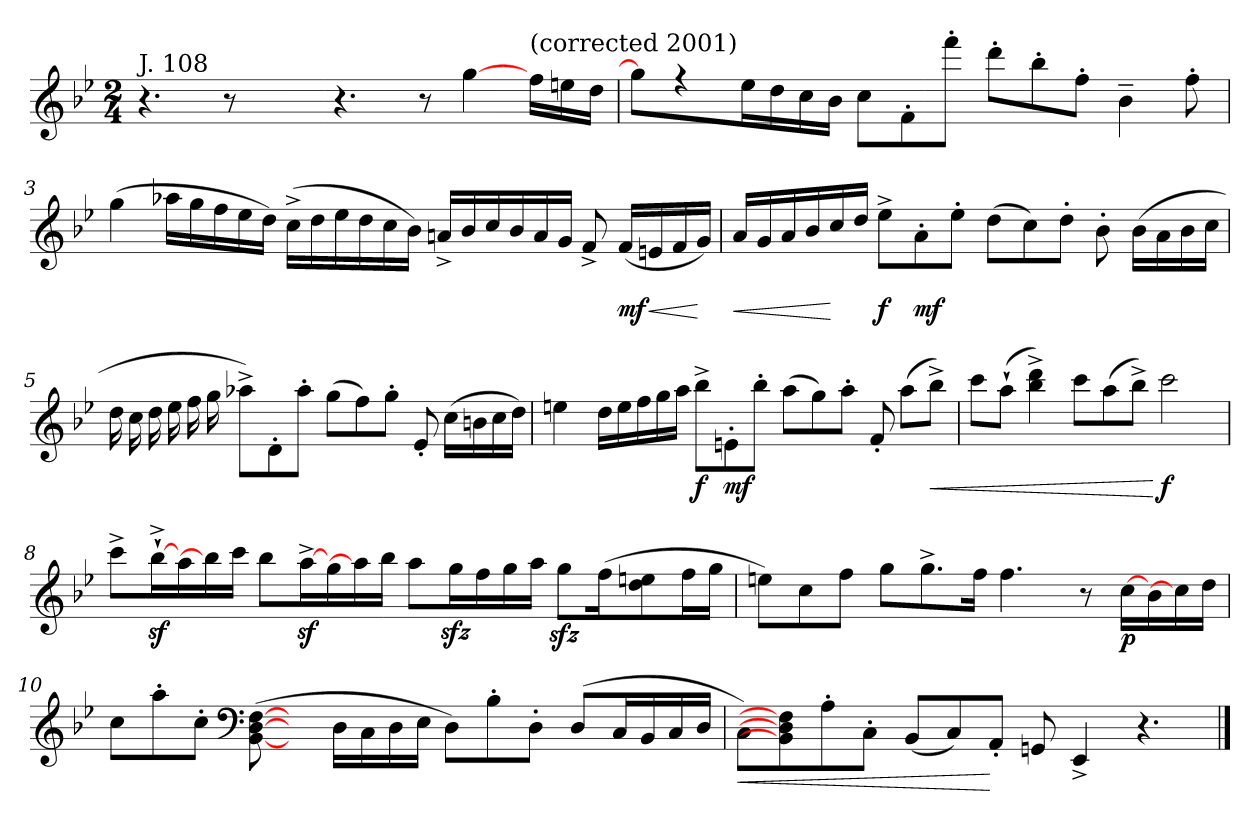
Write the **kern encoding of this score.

**kern	**dynam
*part1	*part1
*staff1	*staff1
*clefG2	*
*k[b-e-]	*
*M2/4	*
*MM120	*
=1	=1
!LO:TX:a:t=J. 108	!
4.r	.
8r	.
4ryy	.
4.r	.
8r	.
[4gg\	.
!LO:TX:a:t=(corrected 2001)	!
16ff\LL	.
16een\	.
16dd\JJ	.
=2	=2
8gg\L]	.
4r	.
16ee-\L	.
16dd\	.
16cc\	.
16b-\JJ	.
8cc\L	.
8f'\	.
8fff'\J	.
8ddd'\L	.
8bb-'\	.
8ff'\J	.
4b-~\	.
8ff'\	.
!!LO:LB:g=z
=3	=3
(>4gg\	.
16aa-X\LL	.
16gg\	.
16ff\	.
16ee-\	.
16dd\JJ)	.
(>16cc^\LL	.
16dd\	.
16ee-\	.
16dd\	.
16cc\	.
16b-\JJ)	.
16an^/LL	.
16b-/	.
16cc/	.
16b-/	.
16a/	.
16g/JJ	.
8f^/	.
!	!LO:DY:b
(>16f/LL	mf
!	!LO:HP:b
16en/	<
16f/	.
16g/JJ)	[
!!LO:LB:g=z
=4	=4
!	!LO:HP:b
16a/LL	<
16g/	.
16a/	.
16b-/	.
16cc/	[
16dd/JJ	.
!	!LO:DY:b
8ee-^\L	f
!	!LO:DY:b
8a'\	mf
8ee-'\J	.
(>8dd\L	.
8cc\)	.
8dd'\J	.
8b-'\	.
(>16b-\LL	.
16a\	.
16b-\	.
16cc\JJ	.
=5	=5
16dd\	.
16cc\	.
16dd\	.
16ee-\	.
16ff\	.
16gg\	.
8aa-X^\L)	.
8d'\	.
8aa-'\J	.
(>8gg\L	.
8ff\)	.
8gg'\J	.
8e-'/	.
(>16cc\LL	.
16bn\	.
16cc\	.
16dd\JJ)	.
!!LO:LB:g=z
=6	=6
4een\	.
16dd\LL	.
16ee\	.
16ff\	.
16gg\	.
16aa\JJ	.
!	!LO:DY:b
8bb-^\L	f
!	!LO:DY:b
8en'\	mf
8bb-'\J	.
(>8aa\L	.
8gg\)	.
8aa'\J	.
8f'/	.
(8aa\L	.
!	!LO:HP:b
8bb-^\J)	<
=7	=7
8ccc\L	.
(8aa`\J	.
4bb-\^ 4ddd\^)	.
8ccc\L	.
(8aa\	.
8bb-^\J)	.
!	!LO:DY:n=1:b
2ccc\	[ f
!!LO:LB:g=z
=8	=8
8ccc^\L	.
[16bb-z<^`\L	.
16aa\	.
16bb-\]	.
16ccc\JJ	.
8bb-\L	.
[16aaz<^\L	.
16gg\	.
16aa\]	.
16bb-\JJ	.
8aa\L	.
16ggzz<\L	.
16ff\	.
16gg\	.
16aa\JJ	.
8ggzz<\L	.
(>16ff\K	.
8dd\ 8een\	.
16ff\L	.
16gg\JJ	.
!!LO:LB:g=z
=9	=9
8een\L)	.
8cc\	.
8ff\J	.
8gg\L	.
8.gg^\	.
16ff\Jk	.
4.ff\	.
8r	.
!	!LO:DY:b
[16cc\LL	p
16b-\	.
16cc\]	.
16dd\JJ	.
!!LO:PB:g=z
=10	=10
8cc\L	.
8aa'\	.
8cc'\J	.
*clefF4	*
(>[8BB-\ [8D\ [8F\	.
8ryy	.
16D\LL	.
16C\	.
16D\	.
16E-\JJ	.
8D\L)	.
8B-'\	.
8D'\J	.
(>8D/L	.
16C/L	.
16BB-/	.
16C/	.
16D/JJ	.
=11	=11
!	!LO:HP:b
8C\L)	<
8BB-\] 8D\] 8F\]	.
8A'\	.
8C'\J	.
(8BB-/L	.
8C/)	.
8AA'/J	[
8GGn/	.
4EE-^/	.
4.r	.
==	==
*-	*-
